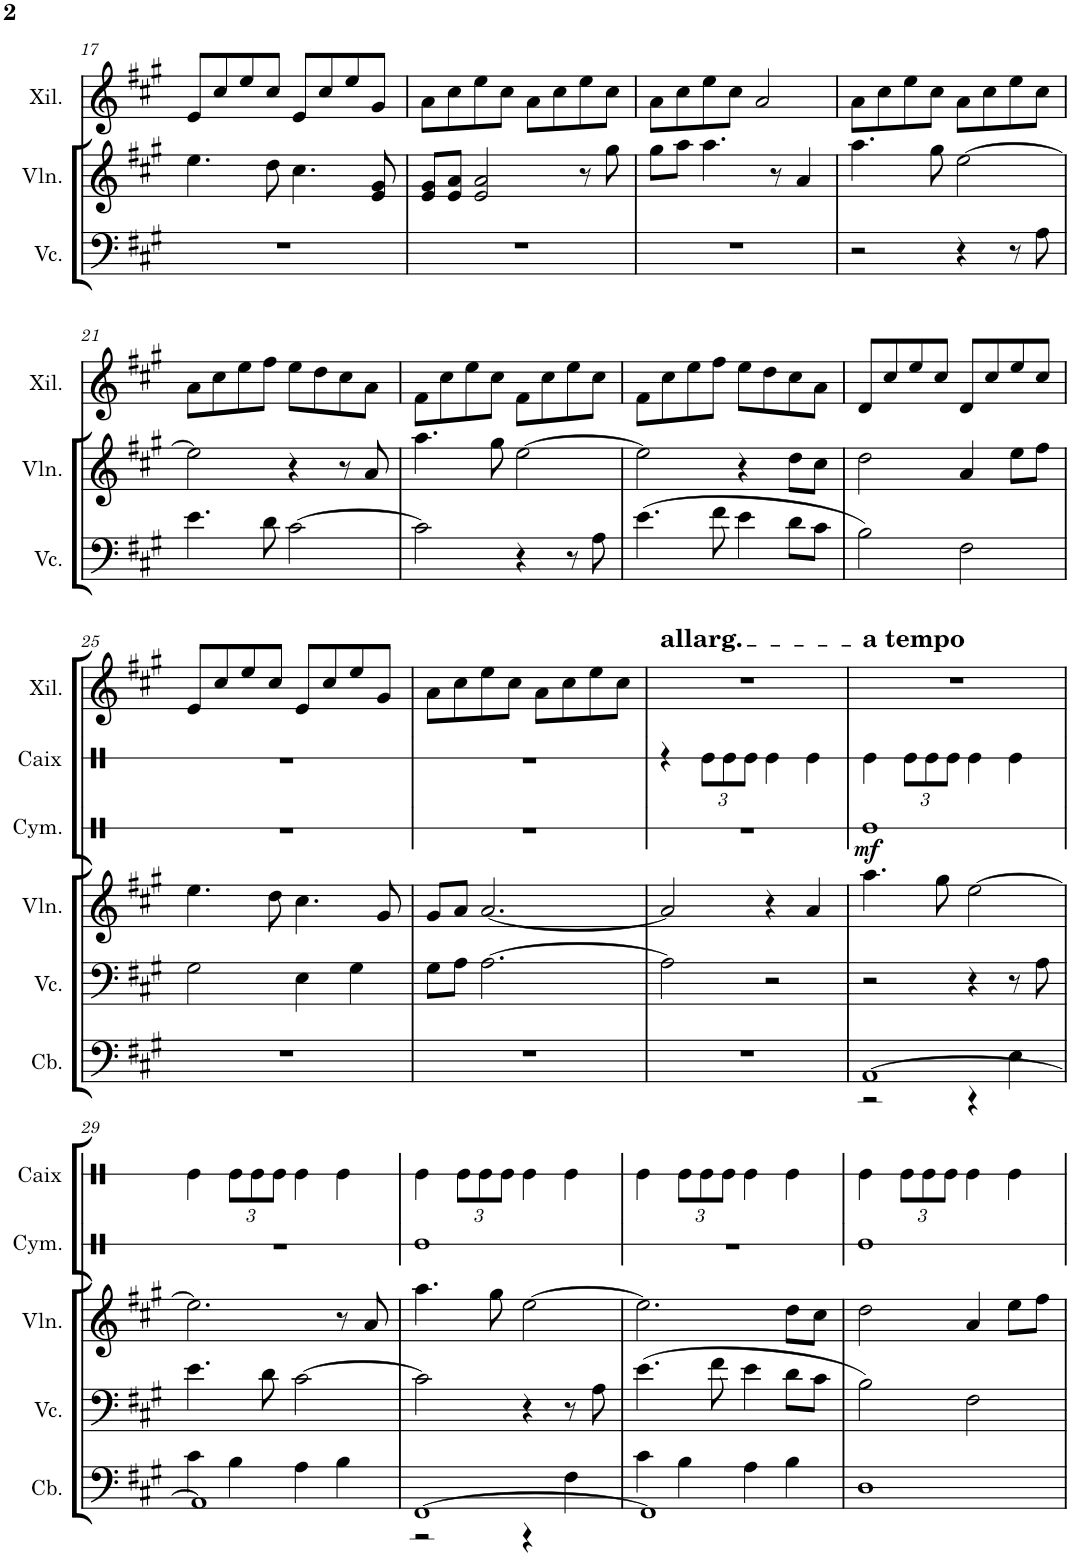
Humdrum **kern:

**kern	**kern	**kern	**kern	**kern
*part5	*part4	*part3	*part2	*part1
*staff5	*staff4	*staff3	*staff2	*staff1
*I"Contrabaixo	*I"Violoncelo	*I"Violino	*I"Xilofone	*I"Glockenspiel
*I'Cb.	*I'Vc.	*I'Vln.	*I'Xil.	*I'Glock.
!!LO:PB:g=z
*clefF4	*clefF4	*clefG2	*clefG2	*clefG2
*Trd7c12	*	*	*Trd-7c-12	*Trd-14c-24
*k[f#c#g#]	*k[f#c#g#]	*k[f#c#g#]	*k[f#c#g#]	*k[f#c#g#]
*M4/4	*M4/4	*M4/4	*M4/4	*M4/4
=17	=17	=17	=17	=17
1r	1r	4.ee\	8e/L	1r
.	.	.	8cc#/	.
.	.	.	8ee/	.
.	.	8dd\	8cc#/J	.
.	.	4.cc#\	8e/L	.
.	.	.	8cc#/	.
.	.	.	8ee/	.
.	.	8e/ 8g#/	8g#/J	.
=18	=18	=18	=18	=18
1r	1r	8e/ 8g#/L	8a\L	1r
.	.	8e/ 8a/J	8cc#\	.
.	.	2e/ 2a/	8ee\	.
.	.	.	8cc#\J	.
.	.	.	8a\L	.
.	.	.	8cc#\	.
.	.	8r	8ee\	.
.	.	8gg#\	8cc#\J	.
=19	=19	=19	=19	=19
1r	1r	8gg#\L	8a\L	1r
.	.	8aa\J	8cc#\	.
.	.	4.aa\	8ee\	.
.	.	.	8cc#\J	.
.	.	.	2a/	.
.	.	8r	.	.
.	.	4a/	.	.
=20	=20	=20	=20	=20
1r	2r	4.aa\	8a\L	1r
.	.	.	8cc#\	.
.	.	.	8ee\	.
.	.	8gg#\	8cc#\J	.
.	4r	[2ee\	8a\L	.
.	.	.	8cc#\	.
.	8r	.	8ee\	.
.	8A\	.	8cc#\J	.
!!LO:LB:g=z
=21	=21	=21	=21	=21
1r	4.e\	2ee\]	8a\L	1r
.	.	.	8cc#\	.
.	.	.	8ee\	.
.	8d\	.	8ff#\J	.
.	[2c#\	4r	8ee\L	.
.	.	.	8dd\	.
.	.	8r	8cc#\	.
.	.	8a/	8a\J	.
=22	=22	=22	=22	=22
1r	2c#\]	4.aa\	8f#\L	1r
.	.	.	8cc#\	.
.	.	.	8ee\	.
.	.	8gg#\	8cc#\J	.
.	4r	[2ee\	8f#\L	.
.	.	.	8cc#\	.
.	8r	.	8ee\	.
.	8A\	.	8cc#\J	.
=23	=23	=23	=23	=23
1r	(4.e\	2ee\]	8f#\L	1r
.	.	.	8cc#\	.
.	.	.	8ee\	.
.	8f#\	.	8ff#\J	.
.	4e\	4r	8ee\L	.
.	.	.	8dd\	.
.	8d\L	8dd\L	8cc#\	.
.	8c#\J	8cc#\J	8a\J	.
=24	=24	=24	=24	=24
1r	2B\)	2dd\	8d/L	1r
.	.	.	8cc#/	.
.	.	.	8ee/	.
.	.	.	8cc#/J	.
.	2F#\	4a/	8d/L	.
.	.	.	8cc#/	.
.	.	8ee\L	8ee/	.
.	.	8ff#\J	8cc#/J	.
!!LO:LB:g=z
=25	=25	=25	=25	=25
1r	2G#\	4.ee\	8e/L	1r
.	.	.	8cc#/	.
.	.	.	8ee/	.
.	.	8dd\	8cc#/J	.
.	4E\	4.cc#\	8e/L	.
.	.	.	8cc#/	.
.	4G#\	.	8ee/	.
.	.	8g#/	8g#/J	.
=26	=26	=26	=26	=26
1r	8G#\L	8g#/L	8a\L	1r
.	8A\J	8a/J	8cc#\	.
.	[2.A\	[2.a/	8ee\	.
.	.	.	8cc#\J	.
.	.	.	8a\L	.
.	.	.	8cc#\	.
.	.	.	8ee\	.
.	.	.	8cc#\J	.
=27	=27	=27	=27	=27
!	!	!	!	!LO:TX:a:t=allarg.
1r	2A\]	2a/]	1r	1r
.	2r	4r	.	.
.	.	4a/	.	.
=28	=28	=28	=28	=28
*^	*	*	*	*
!	!	!	!	!	!LO:TX:a:B:t=a tempo
[1AA	2r	2r	4.aa\	1r	1r
.	.	.	8gg#\	.	.
.	4r	4r	[2ee\	.	.
.	4E\	8r	.	.	.
.	.	8A\	.	.	.
!!LO:LB:g=z
=29	=29	=29	=29	=29	=29
1AA]	4c#\	4.e\	2.ee\]	1r	1r
.	4B\	.	.	.	.
.	.	8d\	.	.	.
.	4A\	[2c#\	.	.	.
.	4B\	.	8r	.	.
.	.	.	8a/	.	.
=30	=30	=30	=30	=30	=30
[1FF#	2r	2c#\]	4.aa\	1r	1r
.	.	.	8gg#\	.	.
.	4r	4r	[2ee\	.	.
.	4F#\	8r	.	.	.
.	.	8A\	.	.	.
=31	=31	=31	=31	=31	=31
1FF#]	4c#\	(4.e\	2.ee\]	1r	1r
.	4B\	.	.	.	.
.	.	8f#\	.	.	.
.	4A\	4e\	.	.	.
.	4B\	8d\L	8dd\L	.	.
.	.	8c#\J	8cc#\J	.	.
*v	*v	*	*	*	*
=32	=32	=32	=32	=32
1D	2B\)	2dd\	1r	1r
.	2F#\	4a/	.	.
.	.	8ee\L	.	.
.	.	8ff#\J	.	.
=	=	=	=	=
*-	*-	*-	*-	*-
